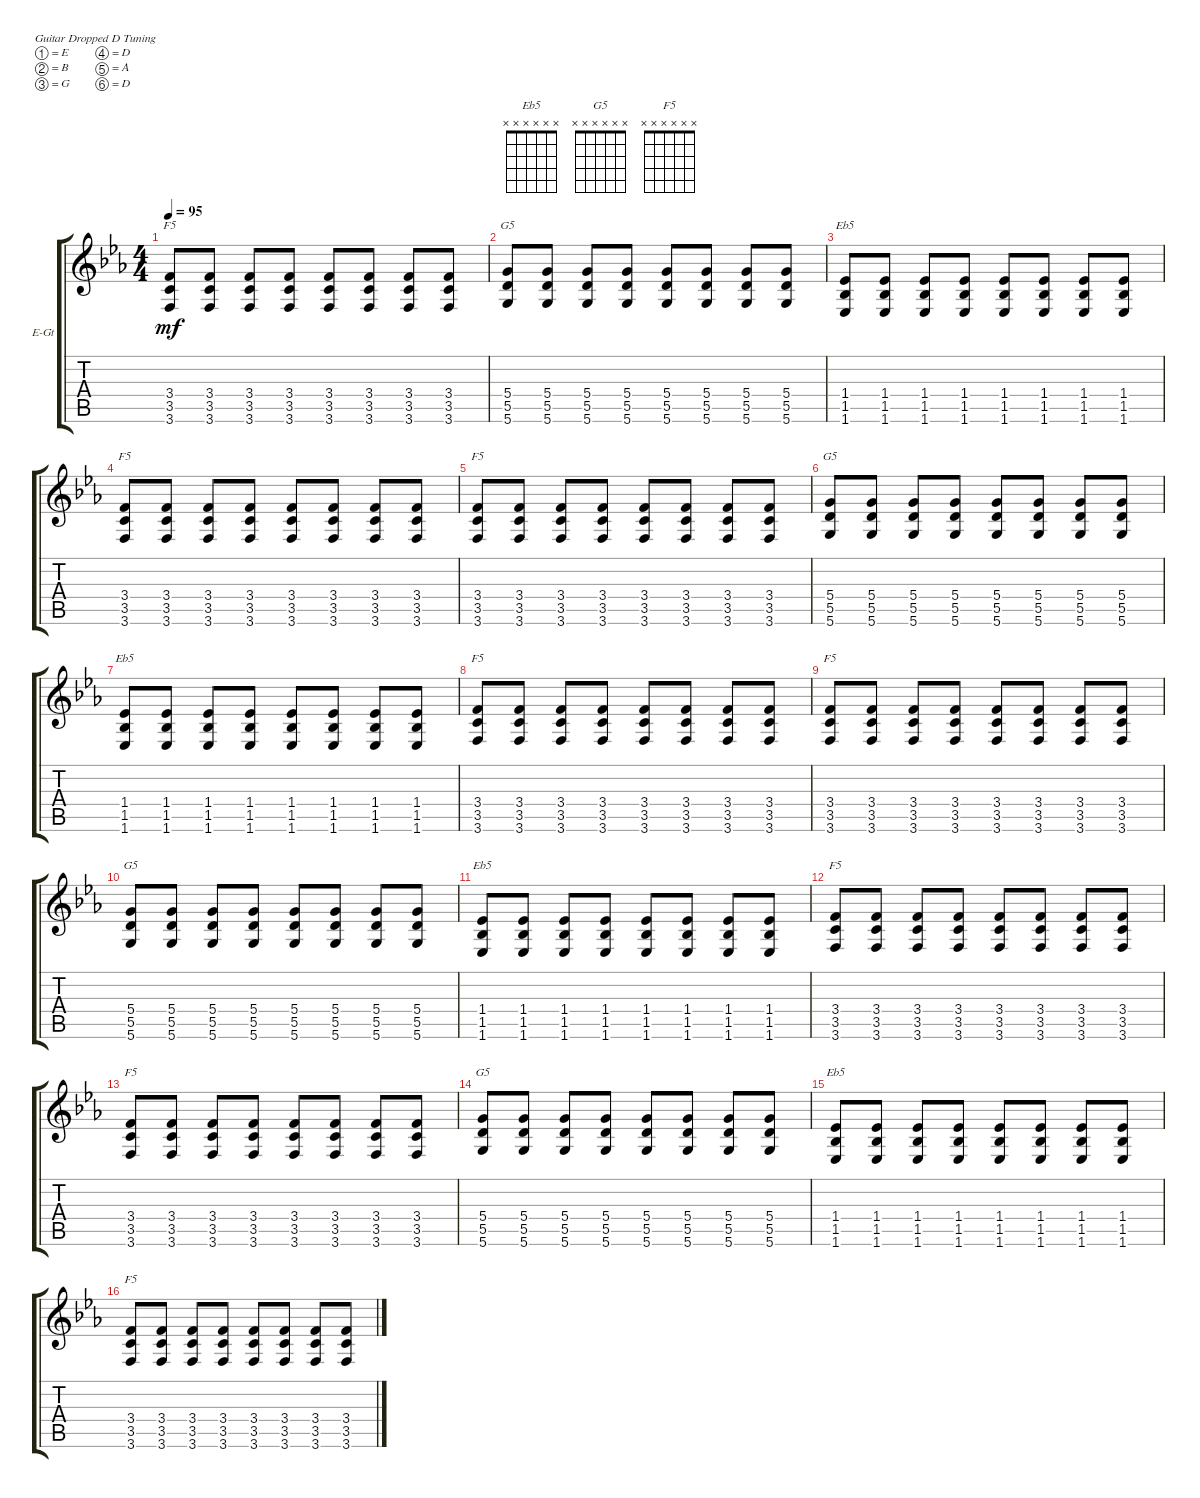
\bracketExtendMode groupsimilarinstruments
\firstSystemTrackNameOrientation horizontal
\otherSystemsTrackNameOrientation horizontal
\track ("Gtr 3" "E-Gt") {instrument acousticgrandpiano}
\staff {score tabs}
\tuning (E4 B3 G3 D3 A2 D2)
\displaytranspose 12
\chord ("Eb5" x x x x x x)
\chord ("G5" x x x x x x)
\chord ("F5" x x x x x x)
\ts (4 4)
\tempo 95
\clef g2
\ks eb
(3.4 3.5 3.6).8{ch "F5" dy mf} (3.4 3.5 3.6).8 (3.4 3.5 3.6).8 (3.4 3.5 3.6).8 (3.4 3.5 3.6).8 (3.4 3.5 3.6).8 (3.4 3.5 3.6).8 (3.4 3.5 3.6).8 |
(5.4 5.5 5.6).8{ch "G5"} (5.4 5.5 5.6).8 (5.4 5.5 5.6).8 (5.4 5.5 5.6).8 (5.4 5.5 5.6).8 (5.4 5.5 5.6).8 (5.4 5.5 5.6).8 (5.4 5.5 5.6).8 |
(1.4 1.5 1.6).8{ch "Eb5"} (1.4 1.5 1.6).8 (1.4 1.5 1.6).8 (1.4 1.5 1.6).8 (1.4 1.5 1.6).8 (1.4 1.5 1.6).8 (1.4 1.5 1.6).8 (1.4 1.5 1.6).8 |
\section ("" "")
(3.4 3.5 3.6).8{ch "F5"} (3.4 3.5 3.6).8 (3.4 3.5 3.6).8 (3.4 3.5 3.6).8 (3.4 3.5 3.6).8 (3.4 3.5 3.6).8 (3.4 3.5 3.6).8 (3.4 3.5 3.6).8 |
(3.4 3.5 3.6).8{ch "F5"} (3.4 3.5 3.6).8 (3.4 3.5 3.6).8 (3.4 3.5 3.6).8 (3.4 3.5 3.6).8 (3.4 3.5 3.6).8 (3.4 3.5 3.6).8 (3.4 3.5 3.6).8 |
(5.4 5.5 5.6).8{ch "G5"} (5.4 5.5 5.6).8 (5.4 5.5 5.6).8 (5.4 5.5 5.6).8 (5.4 5.5 5.6).8 (5.4 5.5 5.6).8 (5.4 5.5 5.6).8 (5.4 5.5 5.6).8 |
(1.4 1.5 1.6).8{ch "Eb5"} (1.4 1.5 1.6).8 (1.4 1.5 1.6).8 (1.4 1.5 1.6).8 (1.4 1.5 1.6).8 (1.4 1.5 1.6).8 (1.4 1.5 1.6).8 (1.4 1.5 1.6).8 |
(3.4 3.5 3.6).8{ch "F5"} (3.4 3.5 3.6).8 (3.4 3.5 3.6).8 (3.4 3.5 3.6).8 (3.4 3.5 3.6).8 (3.4 3.5 3.6).8 (3.4 3.5 3.6).8 (3.4 3.5 3.6).8 |
(3.4 3.5 3.6).8{ch "F5"} (3.4 3.5 3.6).8 (3.4 3.5 3.6).8 (3.4 3.5 3.6).8 (3.4 3.5 3.6).8 (3.4 3.5 3.6).8 (3.4 3.5 3.6).8 (3.4 3.5 3.6).8 |
(5.4 5.5 5.6).8{ch "G5"} (5.4 5.5 5.6).8 (5.4 5.5 5.6).8 (5.4 5.5 5.6).8 (5.4 5.5 5.6).8 (5.4 5.5 5.6).8 (5.4 5.5 5.6).8 (5.4 5.5 5.6).8 |
(1.4 1.5 1.6).8{ch "Eb5"} (1.4 1.5 1.6).8 (1.4 1.5 1.6).8 (1.4 1.5 1.6).8 (1.4 1.5 1.6).8 (1.4 1.5 1.6).8 (1.4 1.5 1.6).8 (1.4 1.5 1.6).8 |
(3.4 3.5 3.6).8{ch "F5"} (3.4 3.5 3.6).8 (3.4 3.5 3.6).8 (3.4 3.5 3.6).8 (3.4 3.5 3.6).8 (3.4 3.5 3.6).8 (3.4 3.5 3.6).8 (3.4 3.5 3.6).8 |
(3.4 3.5 3.6).8{ch "F5"} (3.4 3.5 3.6).8 (3.4 3.5 3.6).8 (3.4 3.5 3.6).8 (3.4 3.5 3.6).8 (3.4 3.5 3.6).8 (3.4 3.5 3.6).8 (3.4 3.5 3.6).8 |
(5.4 5.5 5.6).8{ch "G5"} (5.4 5.5 5.6).8 (5.4 5.5 5.6).8 (5.4 5.5 5.6).8 (5.4 5.5 5.6).8 (5.4 5.5 5.6).8 (5.4 5.5 5.6).8 (5.4 5.5 5.6).8 |
(1.4 1.5 1.6).8{ch "Eb5"} (1.4 1.5 1.6).8 (1.4 1.5 1.6).8 (1.4 1.5 1.6).8 (1.4 1.5 1.6).8 (1.4 1.5 1.6).8 (1.4 1.5 1.6).8 (1.4 1.5 1.6).8 |
(3.4 3.5 3.6).8{ch "F5"} (3.4 3.5 3.6).8 (3.4 3.5 3.6).8 (3.4 3.5 3.6).8 (3.4 3.5 3.6).8 (3.4 3.5 3.6).8 (3.4 3.5 3.6).8 (3.4 3.5 3.6).8
